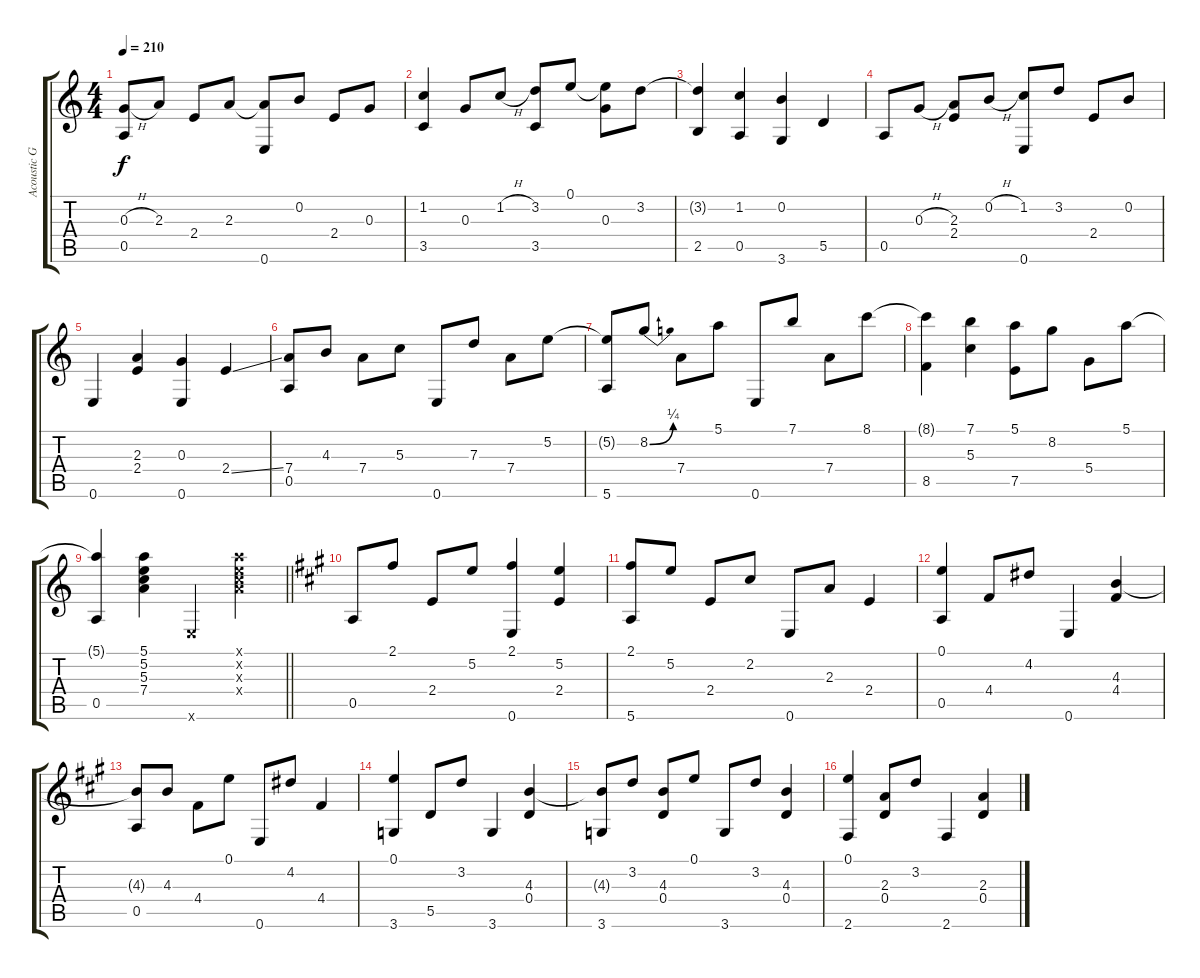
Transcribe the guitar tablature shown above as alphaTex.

\track ("Acoustic Guitar (steel)" "Acoustic G") {instrument acousticguitarsteel}
\staff {score tabs}
\tuning (E4 B3 G3 D3 A2 E2) {hide}
\ts (4 4)
\tempo 210
\clef g2
\ks c
(0.3{h} 0.5).8{dy f} 2.3.8 2.4.8 2.3.8 (2.3{t} 0.6).8 0.2.8 2.4.8 0.3.8 |
(1.2 3.5).4 0.3.8 1.2{h}.8 (3.2 3.5).8 0.1.8 (0.1{t} 0.3).8 3.2.8 |
(3.2{t} 2.5).4 (1.2 0.5).4 (0.2 3.6).4 5.5.4 |
0.5.8 0.3{h}.8 (2.3 2.4).8 0.2{h}.8 (1.2 0.6).8 3.2.8 2.4.8 0.2.8 |
0.6.4 (2.3 2.4).4 (0.3 0.6).4 2.4{ss}.4 |
(7.4 0.5).8 4.3.8 7.4.8 5.3.8 0.6.8 7.3.8 7.4.8 5.2.8 |
(5.2{t} 5.6).8 8.2{be (bend 0 0 60 1)}.8 7.4.8 5.1.8 0.6.8 7.1.8 7.4.8 8.1.8 |
(8.1{t} 8.5).4 (7.1 5.3).4 (5.1 7.5).8 8.2.8 5.4.8 5.1.8 |
\barLineRight lightlight
(5.1{t} 0.5).4 (5.1 5.2 5.3 7.4).4 0.6{x}.4 (5.1{x} 5.2{x} 5.3{x} 7.4{x}).4 |
\ks a
0.5.8 2.1.8 2.4.8 5.2.8 (2.1 0.6).4 (5.2 2.4).4 |
(2.1 5.6).8 5.2.8 2.4.8 2.2.8 0.6.8 2.3.8 2.4.4 |
(0.1 0.5).4 4.4.8 4.2.8 0.6.4 (4.3 4.4).4 |
(4.3{t} 0.5).8 4.3.8 4.4.8 0.1.8 0.6.8 4.2.8 4.4.4 |
(0.1 3.6).4 5.5.8 3.2.8 3.6.4 (4.3 0.4).4 |
(4.3{t} 3.6).8 3.2.8 (4.3 0.4).8 0.1.8 3.6.8 3.2.8 (4.3 0.4).4 |
(0.1 2.6).4 (2.3 0.4).8 3.2.8 2.6.4 (2.3 0.4).4
